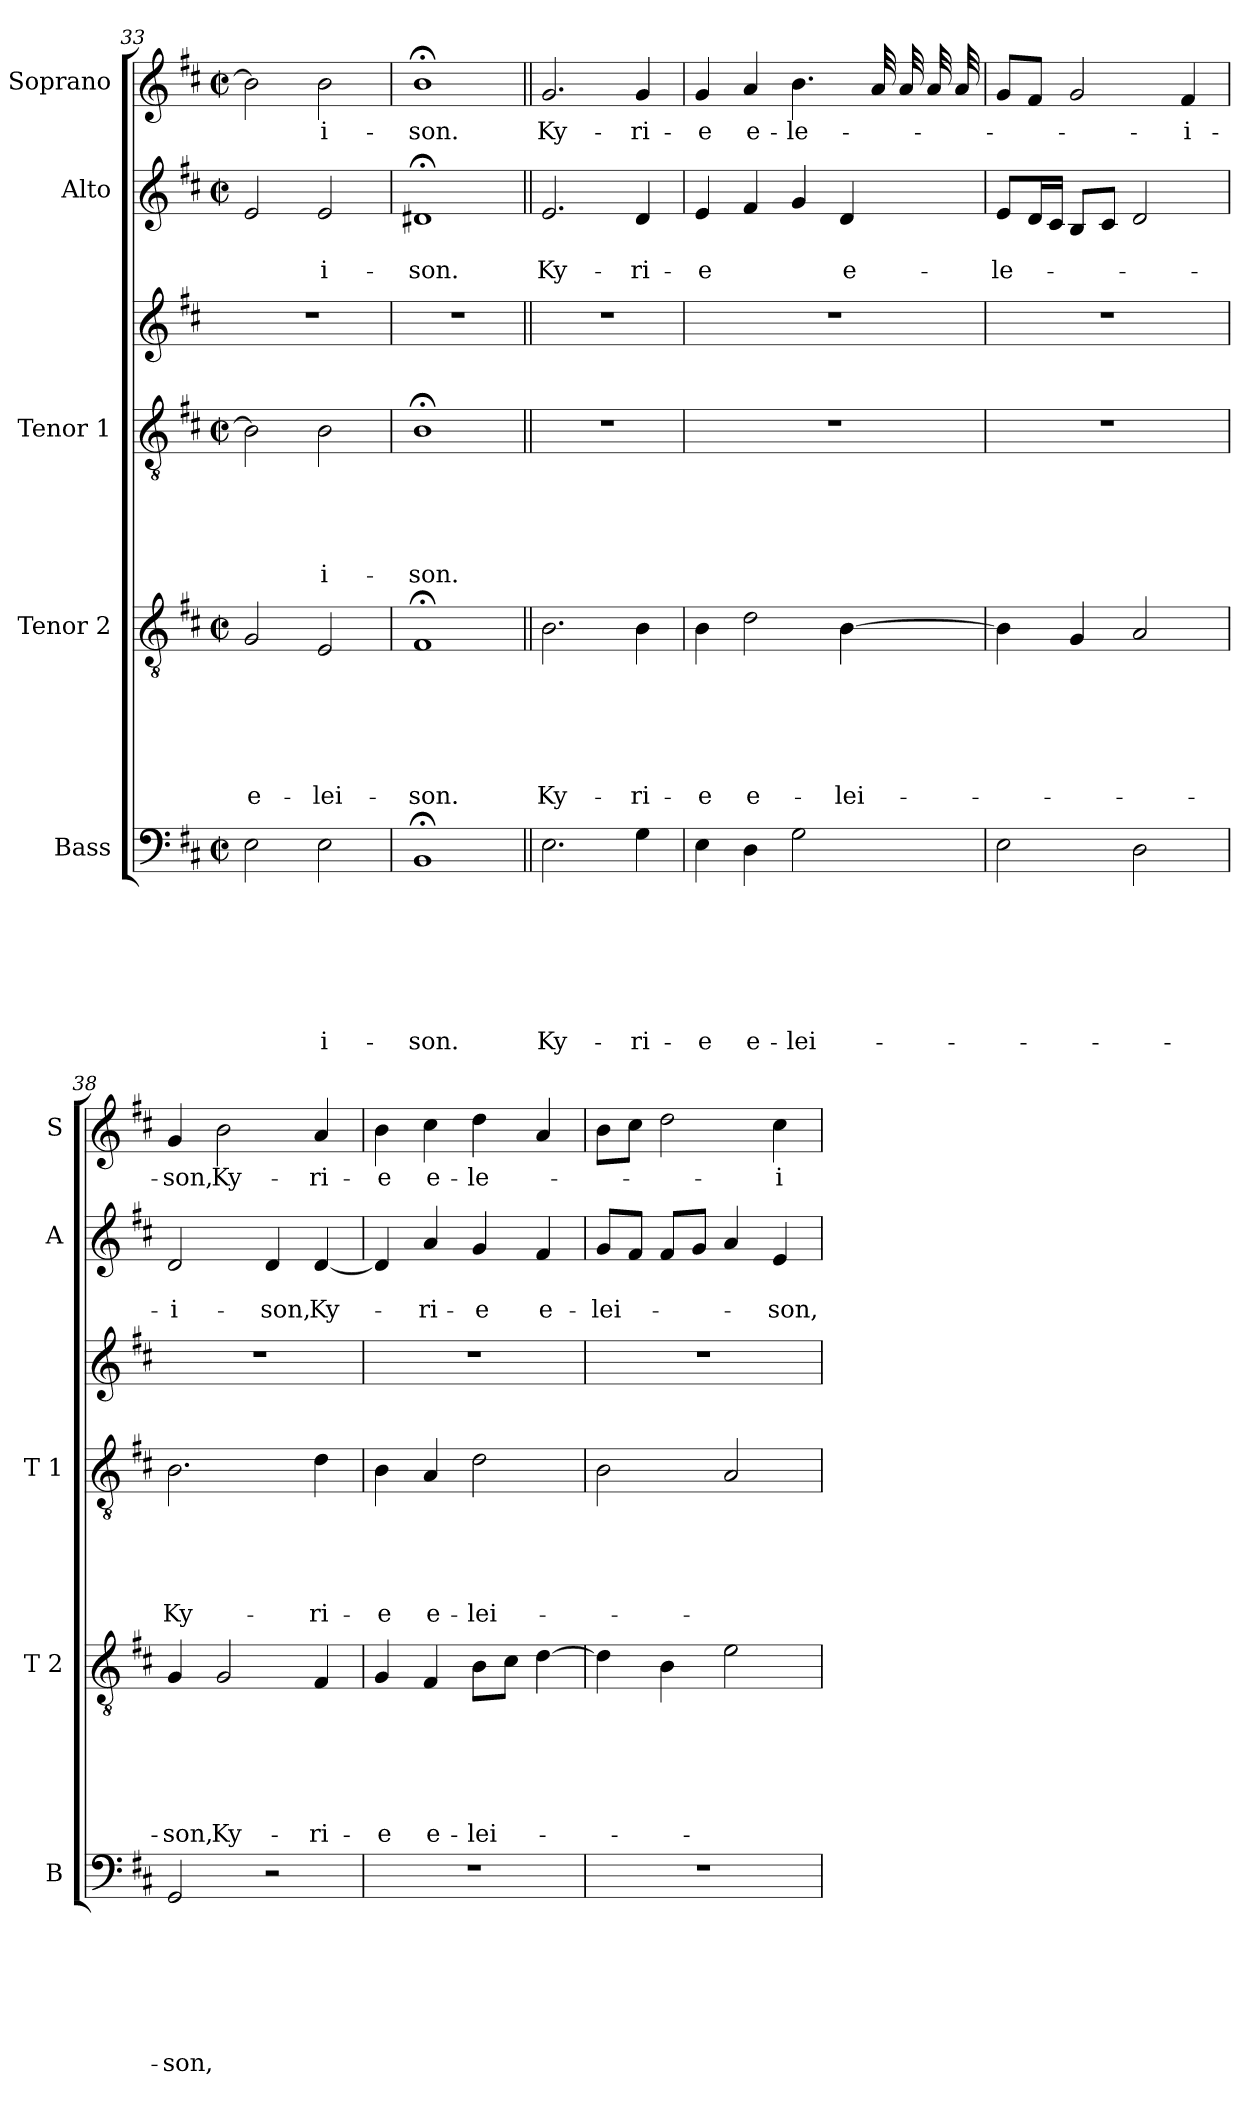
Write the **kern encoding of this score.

**kern	**text	**text	**text	**text	**text	**text	**text	**kern	**text	**text	**text	**text	**text	**text	**kern	**text	**text	**text	**text	**text	**kern	**kern	**text	**text	**kern	**text
*part6	*part6	*part6	*part6	*part6	*part6	*part6	*part6	*part5	*part5	*part5	*part5	*part5	*part5	*part5	*part4	*part4	*part4	*part4	*part4	*part4	*part3	*part2	*part2	*part2	*part1	*part1
*staff6	*staff6	*staff6	*staff6	*staff6	*staff6	*staff6	*staff6	*staff5	*staff5	*staff5	*staff5	*staff5	*staff5	*staff5	*staff4	*staff4	*staff4	*staff4	*staff4	*staff4	*staff3	*staff2	*staff2	*staff2	*staff1	*staff1
*I"Bass	*	*	*	*	*	*	*	*I"Tenor 2	*	*	*	*	*	*	*I"Tenor 1	*	*	*	*	*	*	*I"Alto	*	*	*I"Soprano	*
*I'B	*	*	*	*	*	*	*	*I'T 2	*	*	*	*	*	*	*I'T 1	*	*	*	*	*	*	*I'A	*	*	*I'S	*
*clefF4	*	*	*	*	*	*	*	*clefGv2	*	*	*	*	*	*	*clefGv2	*	*	*	*	*	*clefG2	*clefG2	*	*	*clefG2	*
*k[f#c#]	*	*	*	*	*	*	*	*k[f#c#]	*	*	*	*	*	*	*k[f#c#]	*	*	*	*	*	*k[f#c#]	*k[f#c#]	*	*	*k[f#c#]	*
*D:	*	*	*	*	*	*	*	*D:	*	*	*	*	*	*	*D:	*	*	*	*	*	*D:	*D:	*	*	*D:	*
*M2/2	*	*	*	*	*	*	*	*M2/2	*	*	*	*	*	*	*M2/2	*	*	*	*	*	*	*M2/2	*	*	*M2/2	*
*met(c|)	*	*	*	*	*	*	*	*met(c|)	*	*	*	*	*	*	*met(c|)	*	*	*	*	*	*	*met(c|)	*	*	*met(c|)	*
=33	=33	=33	=33	=33	=33	=33	=33	=33	=33	=33	=33	=33	=33	=33	=33	=33	=33	=33	=33	=33	=33	=33	=33	=33	=33	=33
!	!	!	!	!	!	!	!	!	!	!	!	!	!	!LO:LY:b	!	!	!	!	!	!	!	!	!	!	!	!
2E\	.	.	.	.	.	.	.	2G/	.	.	.	.	.	e-	2B\]	.	.	.	.	.	1r	2e/	.	.	2b\]	.
!	!	!	!	!	!	!	!LO:LY:b	!	!	!	!	!	!	!LO:LY:b	!	!	!	!	!	!LO:LY:b	!	!	!	!LO:LY:b	!	!LO:LY:b
2E\	.	.	.	.	.	.	-i-	2E/	.	.	.	.	.	-lei-	2B\	.	.	.	.	-i-	.	2e/	.	-i-	2b\	-i-
=34	=34	=34	=34	=34	=34	=34	=34	=34	=34	=34	=34	=34	=34	=34	=34	=34	=34	=34	=34	=34	=34	=34	=34	=34	=34	=34
!	!	!	!	!	!	!	!LO:LY:b	!	!	!	!	!	!	!LO:LY:b	!	!	!	!	!	!LO:LY:b	!	!	!	!LO:LY:b	!	!LO:LY:b
1BB;	.	.	.	.	.	.	-son.	1F#;	.	.	.	.	.	-son.	1B;<	.	.	.	.	-son.	1r	1d#X;	.	-son.	1b;<	-son.
=35||	=35||	=35||	=35||	=35||	=35||	=35||	=35||	=35||	=35||	=35||	=35||	=35||	=35||	=35||	=35||	=35||	=35||	=35||	=35||	=35||	=35||	=35||	=35||	=35||	=35||	=35||
!	!	!	!	!	!	!	!LO:LY:b	!	!	!	!	!	!	!LO:LY:b	!	!	!	!	!	!	!	!	!	!LO:LY:b	!	!LO:LY:b
2.E\	.	.	.	.	.	.	Ky-	2.B\	.	.	.	.	.	Ky-	1r	.	.	.	.	.	1r	2.e/	.	Ky-	2.g/	Ky-
!	!	!	!	!	!	!	!LO:LY:b	!	!	!	!	!	!	!LO:LY:b	!	!	!	!	!	!	!	!	!	!LO:LY:b	!	!LO:LY:b
4G\	.	.	.	.	.	.	-ri-	4B\	.	.	.	.	.	-ri-	.	.	.	.	.	.	.	4d/	.	-ri-	4g/	-ri-
=36	=36	=36	=36	=36	=36	=36	=36	=36	=36	=36	=36	=36	=36	=36	=36	=36	=36	=36	=36	=36	=36	=36	=36	=36	=36	=36
!	!	!	!	!	!	!	!LO:LY:b	!	!	!	!	!	!	!LO:LY:b	!	!	!	!	!	!	!	!	!	!LO:LY:b:rj	!	!LO:LY:b
4E\	.	.	.	.	.	.	-e	4B\	.	.	.	.	.	-e	1r	.	.	.	.	.	1r	4e/	.	-e	4g/	-e
!	!	!	!	!	!	!	!LO:LY:b	!	!	!	!	!	!	!LO:LY:b	!	!	!	!	!	!	!	!	!	!	!	!LO:LY:b
4D\	.	.	.	.	.	.	e-	2d\	.	.	.	.	.	e-	.	.	.	.	.	.	.	4f#/	.	.	4a/	e-
!	!	!	!	!	!	!	!LO:LY:b	!	!	!	!	!	!	!	!	!	!	!	!	!	!	!	!	!	!	!LO:LY:b
2G\	.	.	.	.	.	.	-lei-	.	.	.	.	.	.	.	.	.	.	.	.	.	.	4g/	.	.	4.b\	-le-
!	!	!	!	!	!	!	!	!	!	!	!	!	!	!LO:LY:b	!	!	!	!	!	!	!	!	!	!LO:LY:b	!	!
.	.	.	.	.	.	.	.	[>4B\	.	.	.	.	.	-lei-	.	.	.	.	.	.	.	4d/	.	e-	.	.
*	*	*	*	*	*	*	*	*	*	*	*	*	*	*	*	*	*	*	*	*	*	*	*	*	*tremolo	*
.	.	.	.	.	.	.	.	.	.	.	.	.	.	.	.	.	.	.	.	.	.	.	.	.	32a/	.
.	.	.	.	.	.	.	.	.	.	.	.	.	.	.	.	.	.	.	.	.	.	.	.	.	32a/	.
.	.	.	.	.	.	.	.	.	.	.	.	.	.	.	.	.	.	.	.	.	.	.	.	.	32a/	.
.	.	.	.	.	.	.	.	.	.	.	.	.	.	.	.	.	.	.	.	.	.	.	.	.	32a/	.
*	*	*	*	*	*	*	*	*	*	*	*	*	*	*	*	*	*	*	*	*	*	*	*	*	*Xtremolo	*
!!LO:PB:g=z
=37	=37	=37	=37	=37	=37	=37	=37	=37	=37	=37	=37	=37	=37	=37	=37	=37	=37	=37	=37	=37	=37	=37	=37	=37	=37	=37
!	!	!	!	!	!	!	!	!	!	!	!	!	!	!	!	!	!	!	!	!	!	!	!	!LO:LY:b	!	!
2E\	.	.	.	.	.	.	.	4B\]	.	.	.	.	.	.	1r	.	.	.	.	.	1r	8e/L	.	-le-	8g/L	.
.	.	.	.	.	.	.	.	.	.	.	.	.	.	.	.	.	.	.	.	.	.	16d/L	.	.	8f#/J	.
.	.	.	.	.	.	.	.	.	.	.	.	.	.	.	.	.	.	.	.	.	.	16c#/JJ	.	.	.	.
.	.	.	.	.	.	.	.	4G/	.	.	.	.	.	.	.	.	.	.	.	.	.	8B/L	.	.	2g/	.
.	.	.	.	.	.	.	.	.	.	.	.	.	.	.	.	.	.	.	.	.	.	8c#/J	.	.	.	.
2D\	.	.	.	.	.	.	.	2A/	.	.	.	.	.	.	.	.	.	.	.	.	.	2d/	.	.	.	.
!	!	!	!	!	!	!	!	!	!	!	!	!	!	!	!	!	!	!	!	!	!	!	!	!	!	!LO:LY:b
.	.	.	.	.	.	.	.	.	.	.	.	.	.	.	.	.	.	.	.	.	.	.	.	.	4f#/	-i-
=38	=38	=38	=38	=38	=38	=38	=38	=38	=38	=38	=38	=38	=38	=38	=38	=38	=38	=38	=38	=38	=38	=38	=38	=38	=38	=38
!	!	!	!	!	!	!	!LO:LY:b	!	!	!	!	!	!	!LO:LY:b	!	!	!	!	!	!LO:LY:b	!	!	!	!LO:LY:b	!	!LO:LY:b
2GG/	.	.	.	.	.	.	-son,	4G/	.	.	.	.	.	-son,	2.B\	.	.	.	.	Ky-	1r	2d/	.	-i-	4g/	-son,
!	!	!	!	!	!	!	!	!	!	!	!	!	!	!LO:LY:b	!	!	!	!	!	!	!	!	!	!	!	!LO:LY:b
.	.	.	.	.	.	.	.	2G/	.	.	.	.	.	Ky-	.	.	.	.	.	.	.	.	.	.	2b\	Ky-
!	!	!	!	!	!	!	!	!	!	!	!	!	!	!	!	!	!	!	!	!	!	!	!	!LO:LY:b	!	!
2r	.	.	.	.	.	.	.	.	.	.	.	.	.	.	.	.	.	.	.	.	.	4d/	.	-son,	.	.
!	!	!	!	!	!	!	!	!	!	!	!	!	!	!LO:LY:b	!	!	!	!	!	!LO:LY:b	!	!	!	!LO:LY:b	!	!LO:LY:b
.	.	.	.	.	.	.	.	4F#/	.	.	.	.	.	-ri-	4d\	.	.	.	.	-ri-	.	[<4d/	.	Ky-	4a/	-ri-
=39	=39	=39	=39	=39	=39	=39	=39	=39	=39	=39	=39	=39	=39	=39	=39	=39	=39	=39	=39	=39	=39	=39	=39	=39	=39	=39
!	!	!	!	!	!	!	!	!	!	!	!	!	!	!LO:LY:b	!	!	!	!	!	!LO:LY:b	!	!	!	!	!	!LO:LY:b
1r	.	.	.	.	.	.	.	4G/	.	.	.	.	.	-e	4B\	.	.	.	.	-e	1r	4d/]	.	.	4b\	-e
!	!	!	!	!	!	!	!	!	!	!	!	!	!	!LO:LY:b	!	!	!	!	!	!LO:LY:b	!	!	!	!LO:LY:b	!	!LO:LY:b
.	.	.	.	.	.	.	.	4F#/	.	.	.	.	.	e-	4A/	.	.	.	.	e-	.	4a/	.	-ri-	4cc#\	e-
!	!	!	!	!	!	!	!	!	!	!	!	!	!	!LO:LY:b	!	!	!	!	!	!LO:LY:b	!	!	!	!LO:LY:b	!	!LO:LY:b
.	.	.	.	.	.	.	.	8B\L	.	.	.	.	.	-lei-	2d\	.	.	.	.	-lei-	.	4g/	.	-e	4dd\	-le-
.	.	.	.	.	.	.	.	8c#\J	.	.	.	.	.	.	.	.	.	.	.	.	.	.	.	.	.	.
!	!	!	!	!	!	!	!	!	!	!	!	!	!	!	!	!	!	!	!	!	!	!	!	!LO:LY:b	!	!
.	.	.	.	.	.	.	.	[>4d\	.	.	.	.	.	.	.	.	.	.	.	.	.	4f#/	.	e-	4a/	.
=40	=40	=40	=40	=40	=40	=40	=40	=40	=40	=40	=40	=40	=40	=40	=40	=40	=40	=40	=40	=40	=40	=40	=40	=40	=40	=40
!	!	!	!	!	!	!	!	!	!	!	!	!	!	!	!	!	!	!	!	!	!	!	!	!LO:LY:b	!	!
1r	.	.	.	.	.	.	.	4d\]	.	.	.	.	.	.	2B\	.	.	.	.	.	1r	8g/L	.	-lei-	8b\L	.
.	.	.	.	.	.	.	.	.	.	.	.	.	.	.	.	.	.	.	.	.	.	8f#/J	.	.	8cc#\J	.
.	.	.	.	.	.	.	.	4B\	.	.	.	.	.	.	.	.	.	.	.	.	.	8f#/L	.	.	2dd\	.
.	.	.	.	.	.	.	.	.	.	.	.	.	.	.	.	.	.	.	.	.	.	8g/J	.	.	.	.
.	.	.	.	.	.	.	.	2e\	.	.	.	.	.	.	2A/	.	.	.	.	.	.	4a/	.	.	.	.
!	!	!	!	!	!	!	!	!	!	!	!	!	!	!	!	!	!	!	!	!	!	!	!	!LO:LY:b	!	!LO:LY:b
.	.	.	.	.	.	.	.	.	.	.	.	.	.	.	.	.	.	.	.	.	.	4e/	.	-son,	4cc#\	-i-
=	=	=	=	=	=	=	=	=	=	=	=	=	=	=	=	=	=	=	=	=	=	=	=	=	=	=
*-	*-	*-	*-	*-	*-	*-	*-	*-	*-	*-	*-	*-	*-	*-	*-	*-	*-	*-	*-	*-	*-	*-	*-	*-	*-	*-
